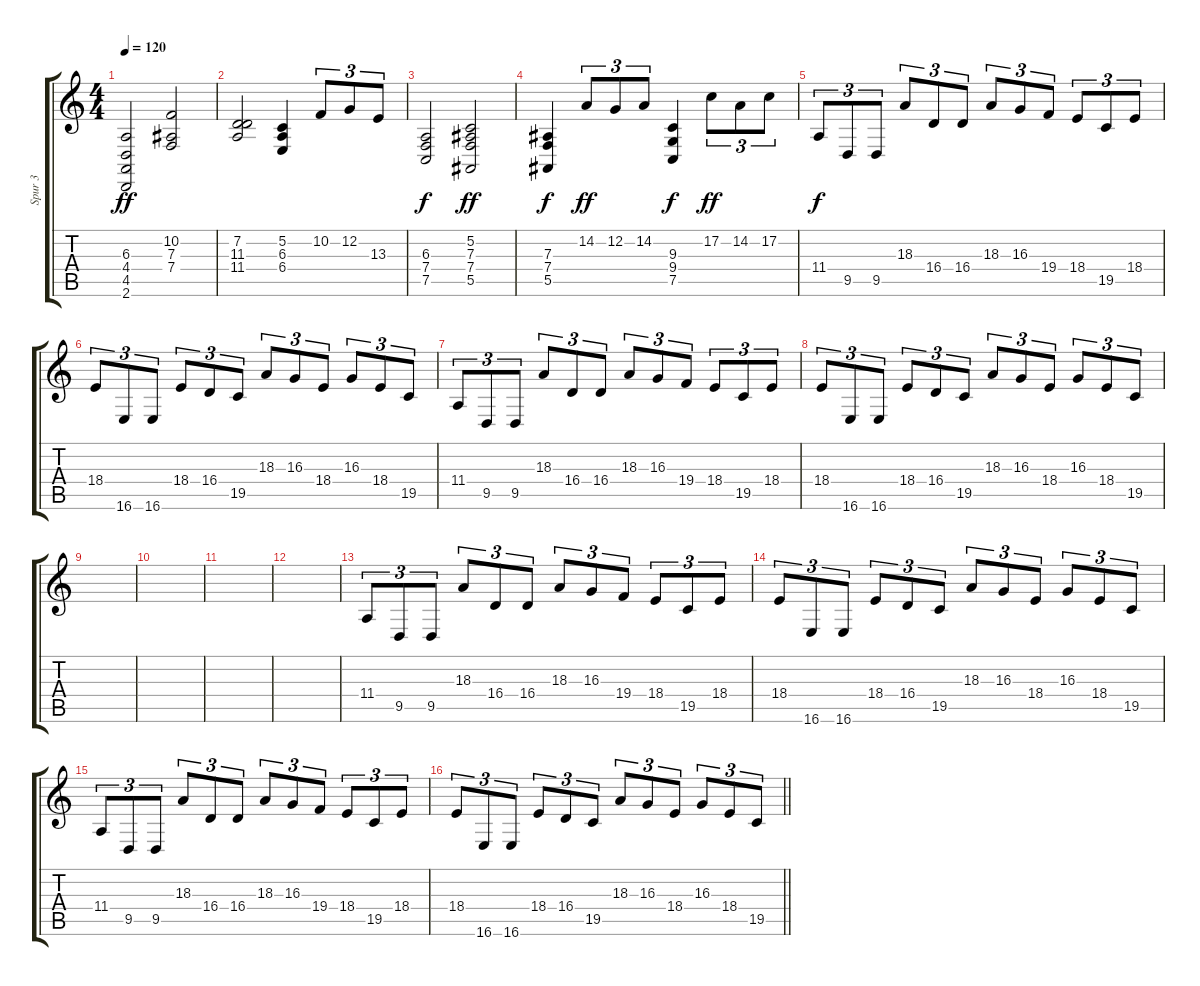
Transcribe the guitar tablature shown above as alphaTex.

\track ("Spur 3" "Spur 3") {instrument stringensemble1}
\staff {score tabs}
\tuning (C4 G3 Eb3 Bb2 F2 C2) {hide}
\ts (4 4)
\tempo 120
\clef g2
\ks c
(6.3 4.4 4.5 2.6).2{dy ff} (10.2 7.3 7.4).2 |
(7.2 11.3 11.4).2 (5.2 6.3 6.4).4 10.2.8{tu (3 2)} 12.2.8{tu (3 2)} 13.3.8{tu (3 2)} |
(6.3 7.4 7.5).2{dy f} (5.2 7.3 7.4 5.5).2{dy ff} |
(7.3 7.4 5.5).4{dy f} 14.2.8{tu (3 2) dy ff} 12.2.8{tu (3 2)} 14.2.8{tu (3 2)} (9.3 9.4 7.5).4{dy f} 17.2.8{tu (3 2) dy ff} 14.2.8{tu (3 2)} 17.2.8{tu (3 2)} |
11.4.8{tu (3 2) dy f} 9.5.8{tu (3 2)} 9.5.8{tu (3 2)} 18.3.8{tu (3 2)} 16.4.8{tu (3 2)} 16.4.8{tu (3 2)} 18.3.8{tu (3 2)} 16.3.8{tu (3 2)} 19.4.8{tu (3 2)} 18.4.8{tu (3 2)} 19.5.8{tu (3 2)} 18.4.8{tu (3 2)} |
18.4.8{tu (3 2)} 16.6.8{tu (3 2)} 16.6.8{tu (3 2)} 18.4.8{tu (3 2)} 16.4.8{tu (3 2)} 19.5.8{tu (3 2)} 18.3.8{tu (3 2)} 16.3.8{tu (3 2)} 18.4.8{tu (3 2)} 16.3.8{tu (3 2)} 18.4.8{tu (3 2)} 19.5.8{tu (3 2)} |
11.4.8{tu (3 2)} 9.5.8{tu (3 2)} 9.5.8{tu (3 2)} 18.3.8{tu (3 2)} 16.4.8{tu (3 2)} 16.4.8{tu (3 2)} 18.3.8{tu (3 2)} 16.3.8{tu (3 2)} 19.4.8{tu (3 2)} 18.4.8{tu (3 2)} 19.5.8{tu (3 2)} 18.4.8{tu (3 2)} |
18.4.8{tu (3 2)} 16.6.8{tu (3 2)} 16.6.8{tu (3 2)} 18.4.8{tu (3 2)} 16.4.8{tu (3 2)} 19.5.8{tu (3 2)} 18.3.8{tu (3 2)} 16.3.8{tu (3 2)} 18.4.8{tu (3 2)} 16.3.8{tu (3 2)} 18.4.8{tu (3 2)} 19.5.8{tu (3 2)} |
|
|
|
|
11.4.8{tu (3 2)} 9.5.8{tu (3 2)} 9.5.8{tu (3 2)} 18.3.8{tu (3 2)} 16.4.8{tu (3 2)} 16.4.8{tu (3 2)} 18.3.8{tu (3 2)} 16.3.8{tu (3 2)} 19.4.8{tu (3 2)} 18.4.8{tu (3 2)} 19.5.8{tu (3 2)} 18.4.8{tu (3 2)} |
18.4.8{tu (3 2)} 16.6.8{tu (3 2)} 16.6.8{tu (3 2)} 18.4.8{tu (3 2)} 16.4.8{tu (3 2)} 19.5.8{tu (3 2)} 18.3.8{tu (3 2)} 16.3.8{tu (3 2)} 18.4.8{tu (3 2)} 16.3.8{tu (3 2)} 18.4.8{tu (3 2)} 19.5.8{tu (3 2)} |
11.4.8{tu (3 2)} 9.5.8{tu (3 2)} 9.5.8{tu (3 2)} 18.3.8{tu (3 2)} 16.4.8{tu (3 2)} 16.4.8{tu (3 2)} 18.3.8{tu (3 2)} 16.3.8{tu (3 2)} 19.4.8{tu (3 2)} 18.4.8{tu (3 2)} 19.5.8{tu (3 2)} 18.4.8{tu (3 2)} |
\barLineRight lightlight
18.4.8{tu (3 2)} 16.6.8{tu (3 2)} 16.6.8{tu (3 2)} 18.4.8{tu (3 2)} 16.4.8{tu (3 2)} 19.5.8{tu (3 2)} 18.3.8{tu (3 2)} 16.3.8{tu (3 2)} 18.4.8{tu (3 2)} 16.3.8{tu (3 2)} 18.4.8{tu (3 2)} 19.5.8{tu (3 2)}
